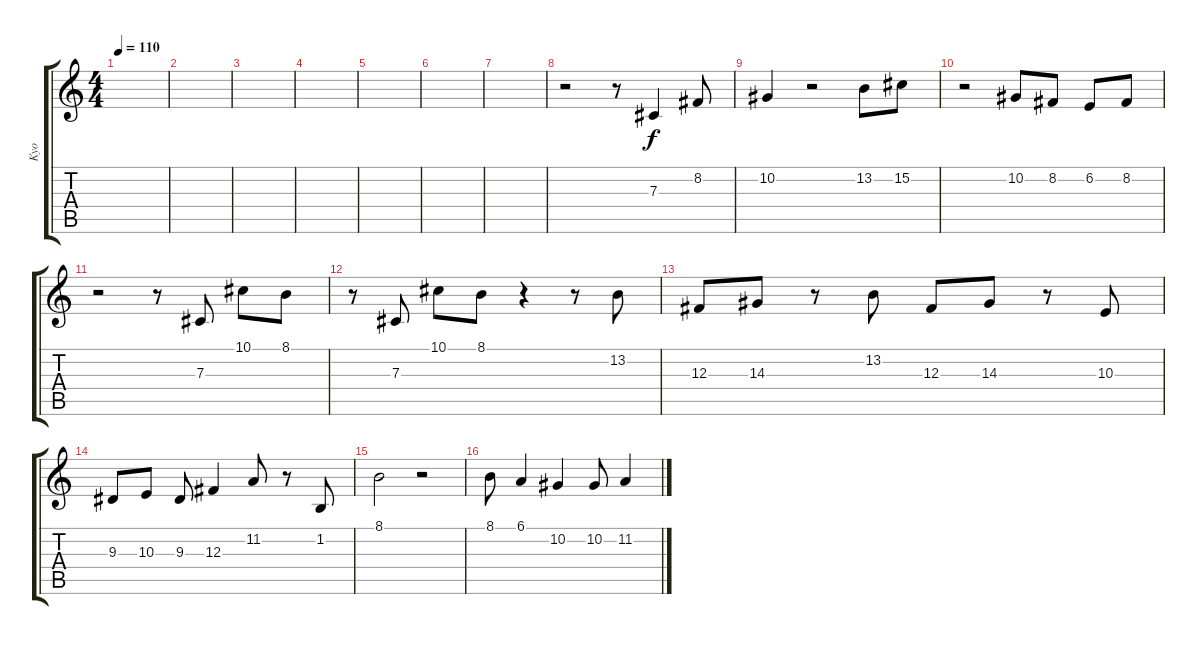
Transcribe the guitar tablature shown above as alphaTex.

\track ("Kyo" "Kyo") {instrument cello}
\staff {score tabs}
\tuning (Eb4 Bb3 Gb3 Db3 Ab2 Db2) {hide}
\ts (4 4)
\tempo 110
\clef g2
\ks c
|
|
|
|
|
|
|
r.2 r.8 7.3.4 8.2.8 |
10.2.4 r.2 13.2.8 15.2.8 |
r.2 10.2.8 8.2.8 6.2.8 8.2.8 |
r.2 r.8 7.3.8 10.1.8 8.1.8 |
r.8 7.3.8 10.1.8 8.1.8 r.4 r.8 13.2.8 |
12.3.8 14.3.8 r.8 13.2.8 12.3.8 14.3.8 r.8 10.3.8 |
9.3.8 10.3.8 9.3.8 12.3.4 11.2.8 r.8 1.2.8 |
8.1.2 r.2 |
8.1.8 6.1.4 10.2.4 10.2.8 11.2.4
